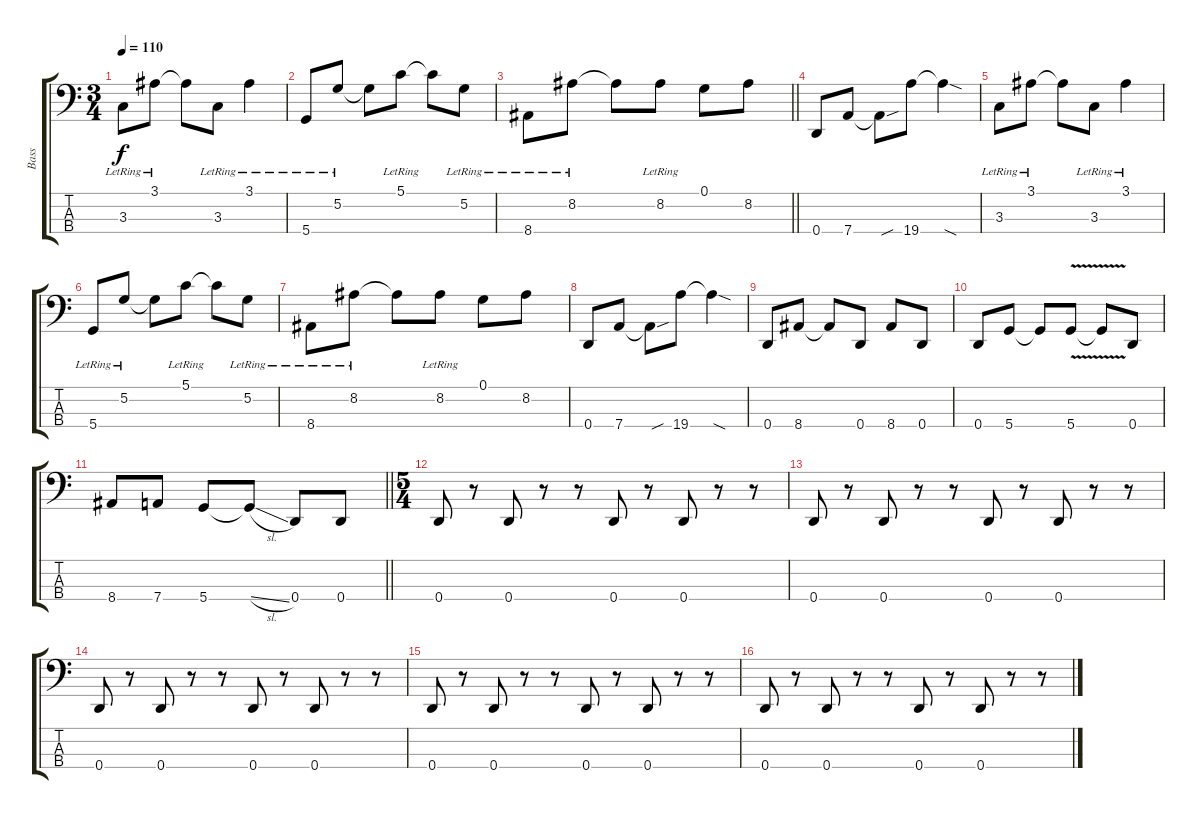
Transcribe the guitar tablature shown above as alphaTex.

\track ("Bass" "Bass") {instrument electricbassfinger}
\staff {score tabs}
\tuning (G2 D2 A1 D1) {hide}
\ts (3 4)
\tempo 110
\clef f4
\ks c
3.3{lr}.8{dy f} 3.1{lr}.8 3.1{t}.8 3.3{lr}.8 3.1{lr}.4 |
5.4{lr}.8 5.2{lr}.8 5.2{t}.8 5.1{lr}.8 5.1{t}.8 5.2{lr}.8 |
\barLineRight lightlight
8.4{lr}.8 8.2{lr}.8 8.2{t}.8 8.2{lr}.8 0.1.8 8.2.8 |
\section ("" "")
0.4.8 7.4.8 7.4{sou t}.8 19.4.8 19.4{sod t}.4 |
3.3{lr}.8 3.1{lr}.8 3.1{t}.8 3.3{lr}.8 3.1{lr}.4 |
5.4{lr}.8 5.2{lr}.8 5.2{t}.8 5.1{lr}.8 5.1{t}.8 5.2{lr}.8 |
8.4{lr}.8 8.2{lr}.8 8.2{t}.8 8.2{lr}.8 0.1.8 8.2.8 |
0.4.8 7.4.8 7.4{sou t}.8 19.4.8 19.4{sod t}.4 |
0.4.8 8.4.8 8.4{t}.8 0.4.8 8.4.8 0.4.8 |
0.4.8 5.4.8 5.4{t}.8 5.4{v}.8 5.4{t}.8 0.4.8 |
\barLineRight lightlight
8.4.8 7.4.8 5.4.8 5.4{sl t}.8 0.4.8 0.4.8 |
\ts (5 4)
\section ("" "")
0.4.8 r.8 0.4.8 r.8 r.8 0.4.8 r.8 0.4.8 r.8 r.8 |
0.4.8 r.8 0.4.8 r.8 r.8 0.4.8 r.8 0.4.8 r.8 r.8 |
0.4.8 r.8 0.4.8 r.8 r.8 0.4.8 r.8 0.4.8 r.8 r.8 |
0.4.8 r.8 0.4.8 r.8 r.8 0.4.8 r.8 0.4.8 r.8 r.8 |
0.4.8 r.8 0.4.8 r.8 r.8 0.4.8 r.8 0.4.8 r.8 r.8
